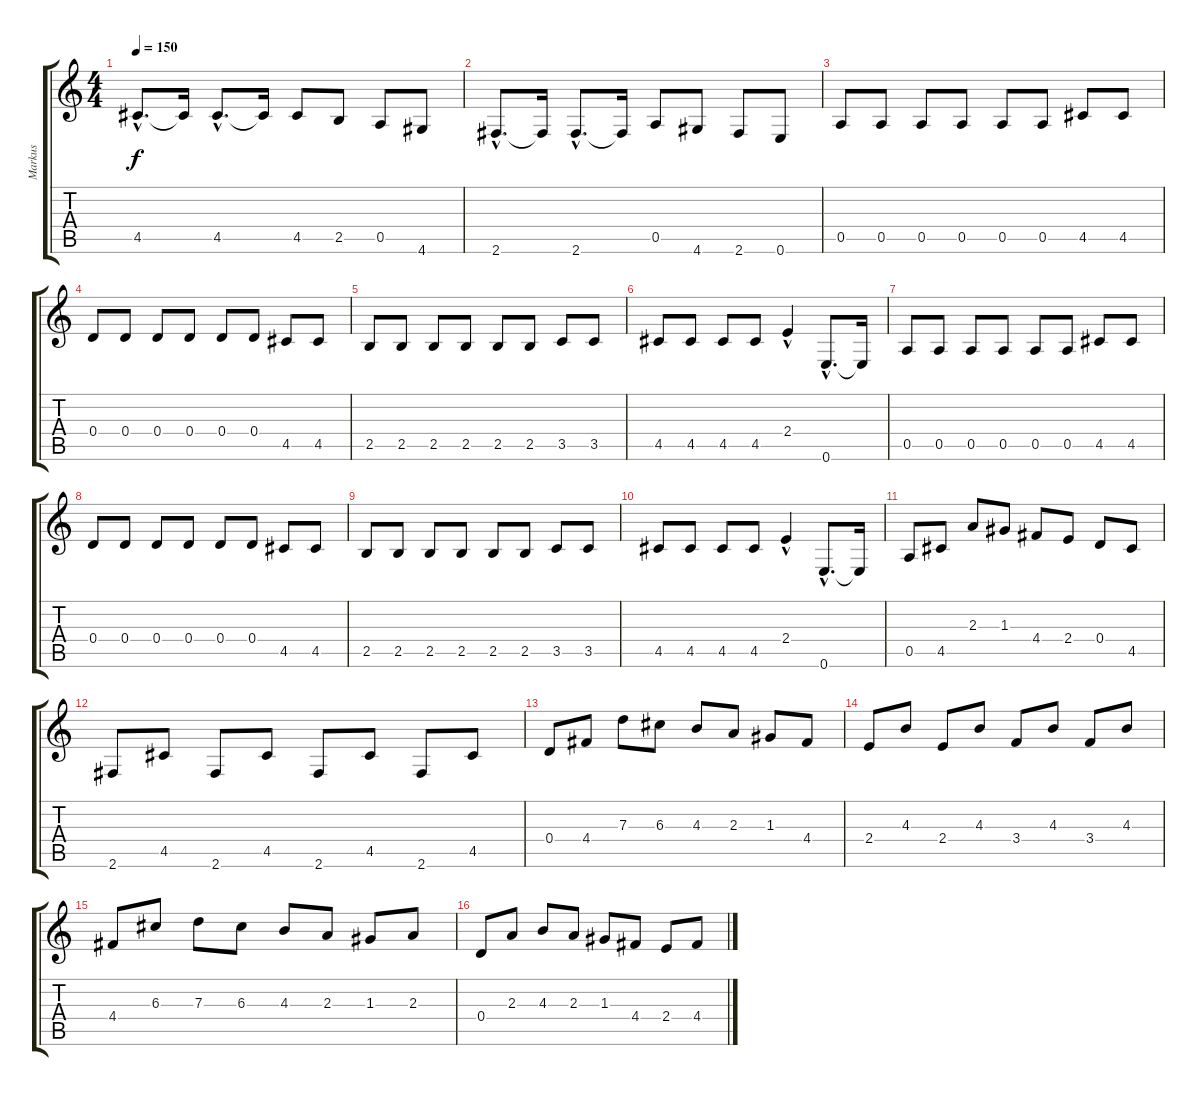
\track ("Markus" "Markus") {instrument electricbassfinger}
\staff {score tabs}
\tuning (E4 B3 G3 D3 A2 E2) {hide}
\ts (4 4)
\tempo 150
\clef g2
\ks c
4.5{hac}.8{d dy f} 4.5{t}.16 4.5{hac}.8{d} 4.5{t}.16 4.5.8 2.5.8 0.5.8 4.6.8 |
2.6{hac}.8{d} 2.6{t}.16 2.6{hac}.8{d} 2.6{t}.16 0.5.8 4.6.8 2.6.8 0.6.8 |
0.5.8 0.5.8 0.5.8 0.5.8 0.5.8 0.5.8 4.5.8 4.5.8 |
0.4.8 0.4.8 0.4.8 0.4.8 0.4.8 0.4.8 4.5.8 4.5.8 |
2.5.8 2.5.8 2.5.8 2.5.8 2.5.8 2.5.8 3.5.8 3.5.8 |
4.5.8 4.5.8 4.5.8 4.5.8 2.4{hac}.4 0.6{hac}.8{d} 0.6{t}.16 |
0.5.8 0.5.8 0.5.8 0.5.8 0.5.8 0.5.8 4.5.8 4.5.8 |
0.4.8 0.4.8 0.4.8 0.4.8 0.4.8 0.4.8 4.5.8 4.5.8 |
2.5.8 2.5.8 2.5.8 2.5.8 2.5.8 2.5.8 3.5.8 3.5.8 |
4.5.8 4.5.8 4.5.8 4.5.8 2.4{hac}.4 0.6{hac}.8{d} 0.6{t}.16 |
0.5.8 4.5.8 2.3.8 1.3.8 4.4.8 2.4.8 0.4.8 4.5.8 |
2.6.8 4.5.8 2.6.8 4.5.8 2.6.8 4.5.8 2.6.8 4.5.8 |
0.4.8 4.4.8 7.3.8 6.3.8 4.3.8 2.3.8 1.3.8 4.4.8 |
2.4.8 4.3.8 2.4.8 4.3.8 3.4.8 4.3.8 3.4.8 4.3.8 |
4.4.8 6.3.8 7.3.8 6.3.8 4.3.8 2.3.8 1.3.8 2.3.8 |
0.4.8 2.3.8 4.3.8 2.3.8 1.3.8 4.4.8 2.4.8 4.4.8
